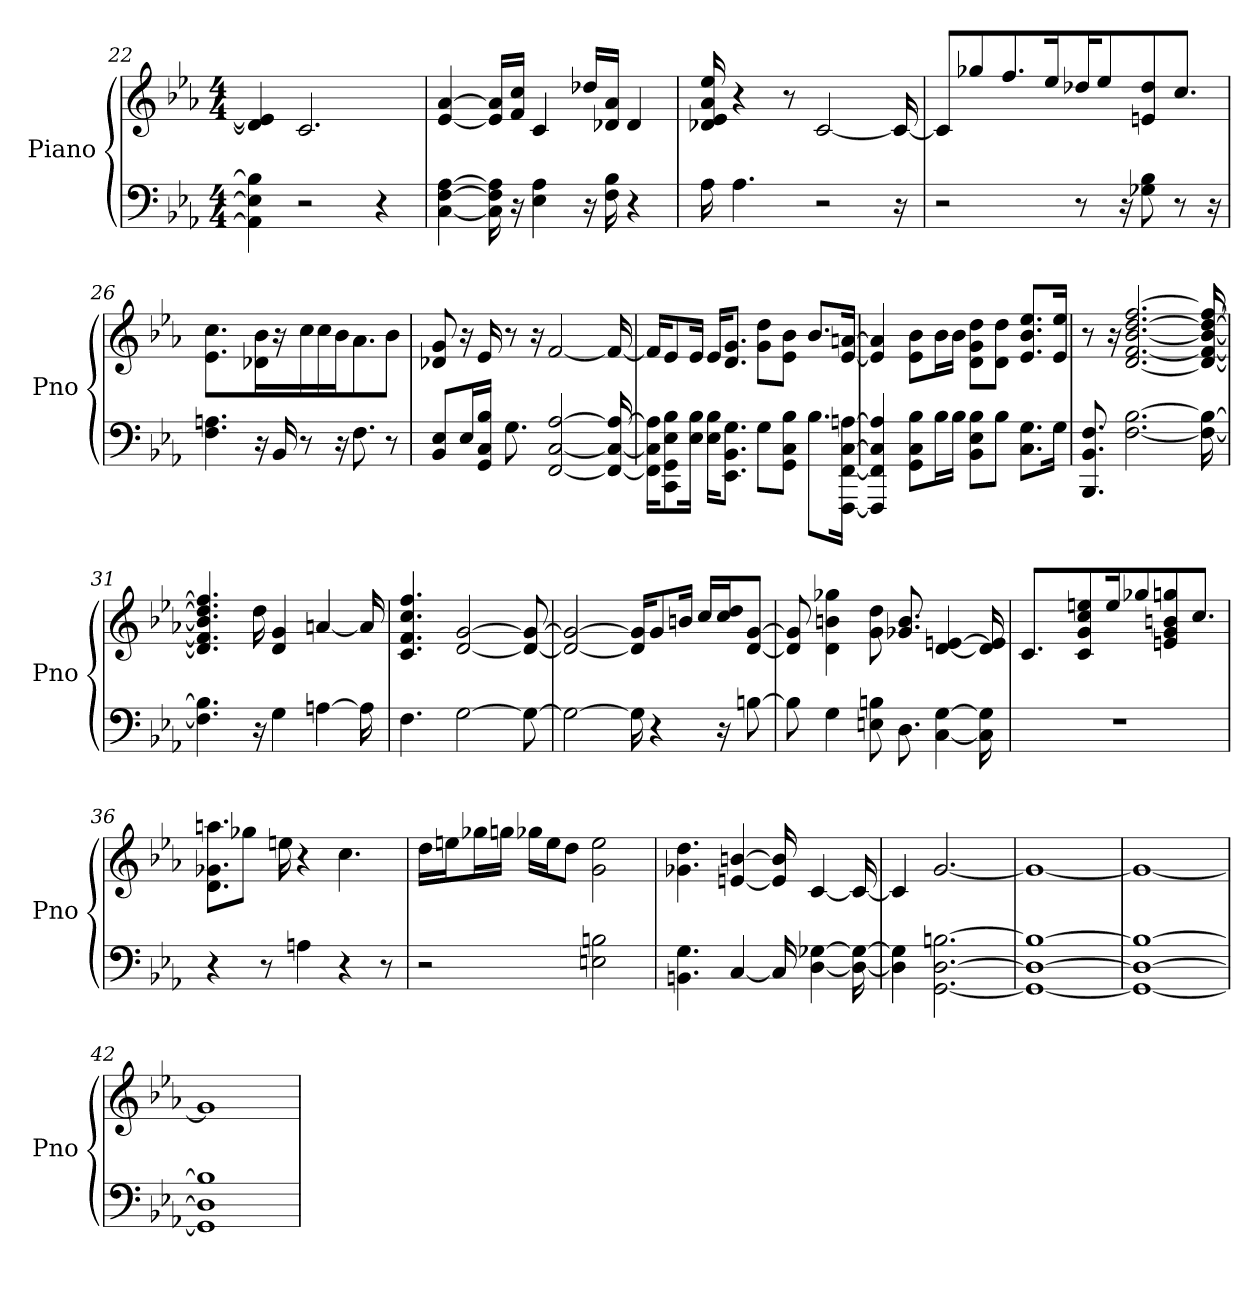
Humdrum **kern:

**kern	**kern
*part1	*part1
*staff2	*staff1
*I"Piano	*
*I'Pno	*
*clefF4	*clefG2
*k[b-e-a-]	*k[b-e-a-]
*E-:	*E-:
*M4/4	*M4/4
=22	=22
4B-] 4E-] 4AA-]	4e-] 4d-]
2r	2.c
4r	.
=23	=23
[4A- [4C [4F	[4a- [4e-
16A-] 16C] 16F]	16a-]/ 16e-]/LL
16r	16cc/ 16f/JJ
4E- 4A-	4c
16r	16dd-/LL
16B- 16F	16a-/ 16d-/JJ
4r	4d-
=24	=24
16A-	16ee- 16a- 16e- 16d-
4.A-	4r
.	8r
2r	[2c
16r	16c_
=25	=25
2r	8c/L]
.	8gg-/J
.	8.ff\L
.	16ee-\Jk
8r	16dd-/KL
.	8ee-/
16r	.
8B- 8G-	8dd-/ 8e/J
8r	8.ccJ
16r	.
=26	=26
4.A 4.F	4.cc 4.e-
16r	16b- 16d-
16BB-	16r
8r	16cc\LL
.	16cc\J
16r	16b-\K
8.F	8.a-\J
8r	8b-J
=27	=27
8BB-/ 8E-/L	8d- 8g
16E-/L	16r
16B-/ 16GG/ 16C/JJ	16e-
8.G	8r
.	16r
[2A- [2C [2FF	[2f
16A-_ 16C_ 16FF_	16f_
=28	=28
16A-]\ 16C]\ 16FF]\KL	16f/KL]
8CC\ 8E-\ 8B-\ 8GG\	8e-/
16E-\ 16B-\Jk	16e-/Jk
16E-\ 16B-\KL	16e-/KL
8.BB-\ 8.EE-\ 8.G\J	8.g/ 8.d/J
8G\L	8dd\ 8g\L
8B-\ 8GG\ 8C\J	8e-\ 8b-\J
8.B-\L	8.b-/L
[16A\ [16FFF\ [16C\ [16FF\Jk	[16a/ [16e-/Jk
=29	=29
4A] 4FFF] 4C] 4FF]	4a] 4e-]
8C\ 8GG\ 8B-\L	8b-\ 8e-\L
16B-\L	16b-\L
16B-\JJ	16b-\JJ
8B-\ 8BB-\ 8E-\L	8dd\ 8g\ 8d\L
8B-\J	8d\ 8dd\J
8.G\ 8.C\L	8.e-/ 8.ee-/ 8.b-/L
16G\Jk	16ee-/ 16e-/Jk
=30	=30
8.BBB- 8.BB- 8.F	8r
.	16r
[2.F [2.B-	[2.f [2.ff [2.b- [2.dd [2.d
16F_ 16B-_	16f_ 16ff_ 16b-_ 16dd_ 16d_
=31	=31
4.F] 4.B-]	4.f] 4.ff] 4.b-] 4.dd] 4.d]
16r	16dd
4G	4g 4d
[4A	[4a
16A]	16a]
=32	=32
4.F	4.cc 4.ff 4.f 4.c
[2G	[2d [2g
8G_	8d_ 8g_
=33	=33
2G_	2d_ 2g_
16G]	16d]/ 16g]/KL
4r	8g/
.	16b/Jk
.	16cc/LL
16r	16cc/ 16dd/J
[8B	[8g/ [8d/J
=34	=34
8B]	8g] 8d]
4G	4gg- 4b 4d
8E 8B	8dd 8g
8.D	8.b 8.g-
[4C [4G	[4e [4d
16C] 16G]	16e] 16d]
=35	=35
1r	4.c
.	8ee 8cc 8g 8c
.	16ee/KL
.	8gg-/
.	8gg/ 8b/ 8g/ 8e/J
.	8.ccJ
=36	=36
4r	8.aa\ 8.g-\ 8.d\L
.	8gg-\J
8r	.
.	16ee
4A	4r
4r	4.cc
8r	.
=37	=37
2r	16dd\LL
.	16ee\J
.	16gg-\L
.	16gg\JJ
.	16gg-\LL
.	16ee\J
.	8dd\J
2E 2B	2ee 2g
=38	=38
4.G 4.BB	4.dd 4.g-
[4C	[4e [4b
16C]	16e] 16b]
[4D [4G-	[4c
16D_ 16G-_	16c_
=39	=39
4D] 4G-]	4c]
[2.B [2.D [2.GG	[2.g
=40	=40
1B_ 1D_ 1GG_	1g_
=41	=41
1B_ 1D_ 1GG_	1g_
=42	=42
1B] 1D] 1GG]	1g]
=	=
*-	*-
